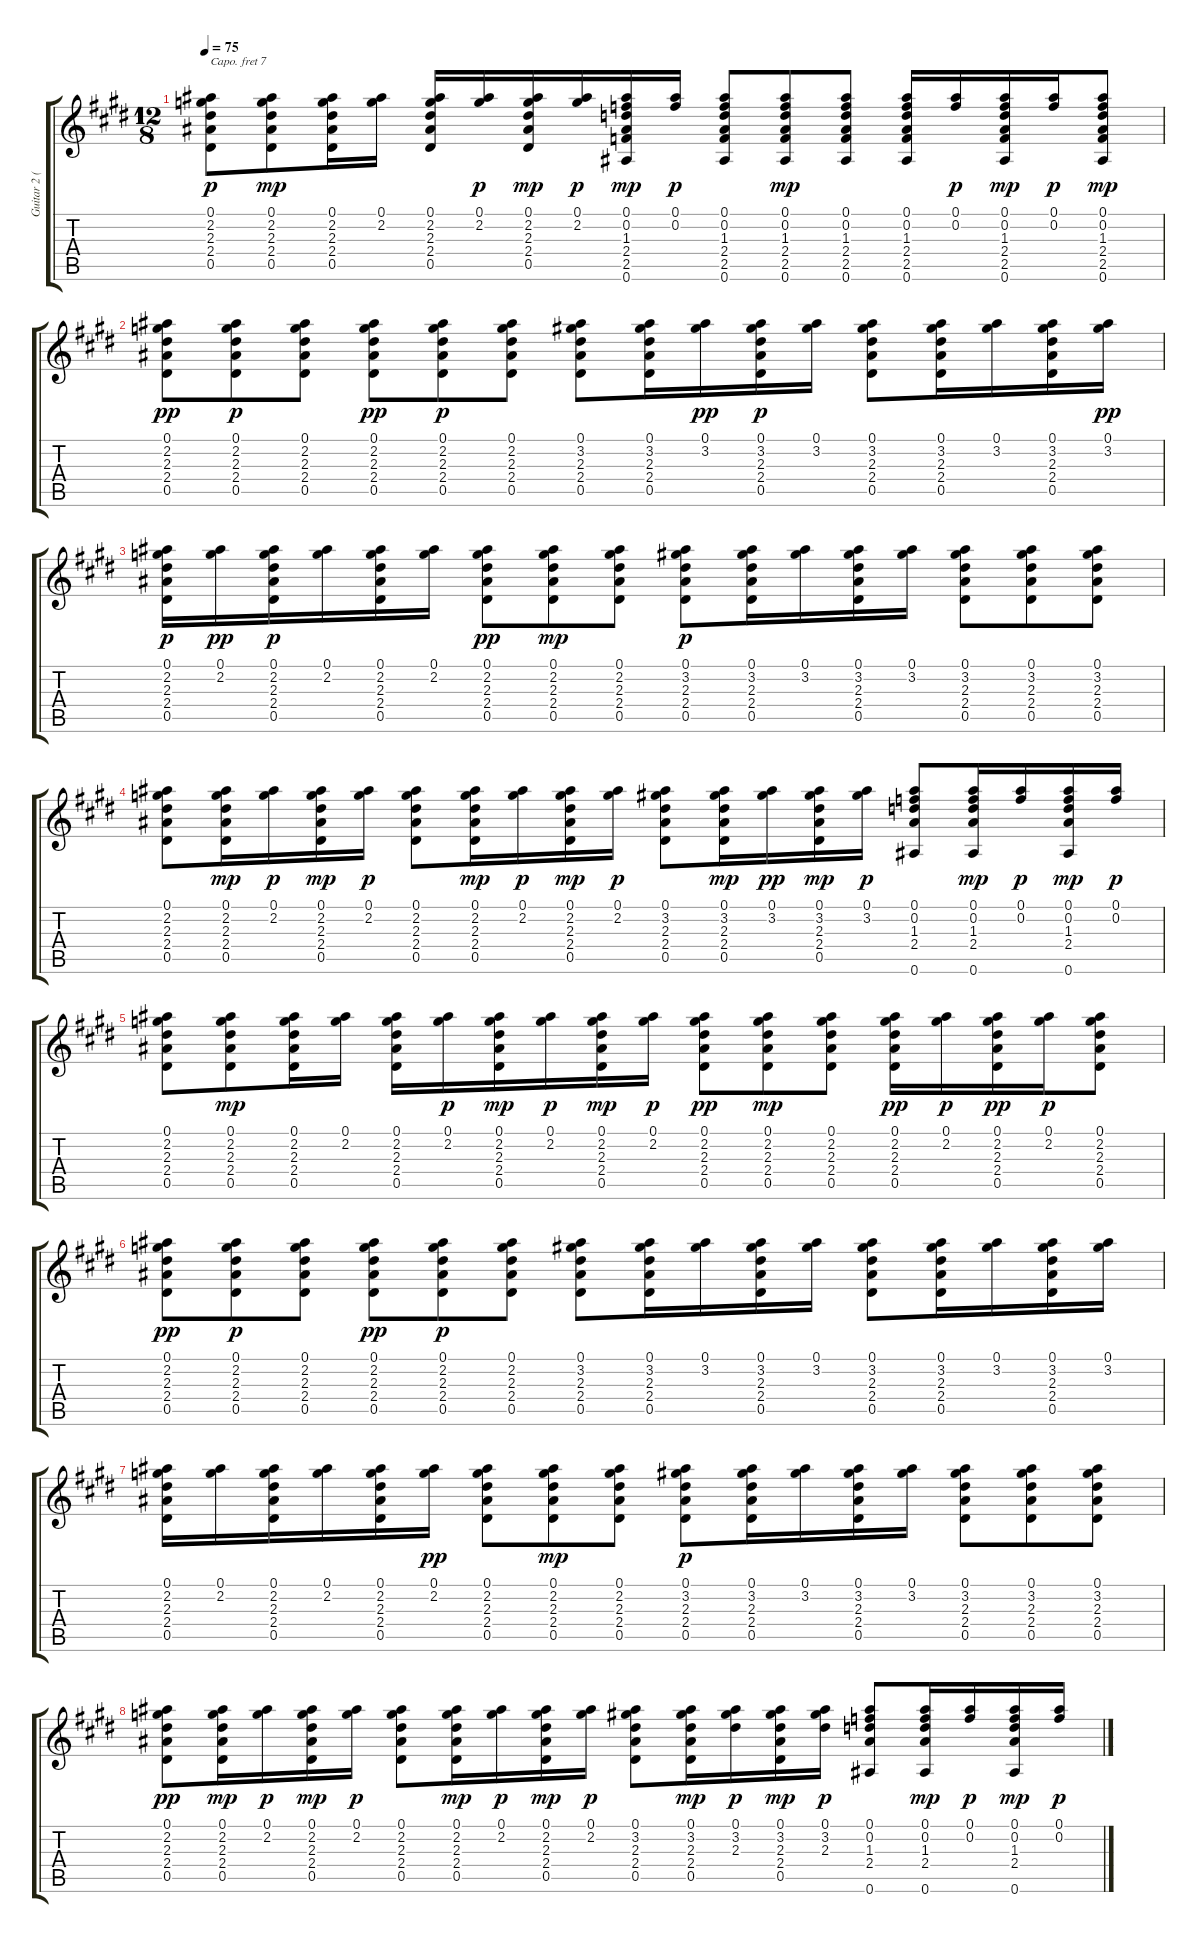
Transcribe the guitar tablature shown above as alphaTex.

\track ("Guitar 2 (Rhythm)" "Guitar 2 (") {instrument acousticguitarnylon}
\staff {score tabs}
\capo 7
\tuning (Eb4 Bb3 Gb3 Db3 Ab2 Eb2) {hide}
\ts (12 8)
\tempo 75
\clef g2
\ks e
(0.1 2.2 2.3 2.4 0.5).8{dy p} (0.1 2.2 2.3 2.4 0.5).8{dy mp} (0.1 2.2 2.3 2.4 0.5).16 (0.1 2.2).16 (0.1 2.2 2.3 2.4 0.5).16 (0.1 2.2).16{dy p} (0.1 2.2 2.3 2.4 0.5).16{dy mp} (0.1 2.2).16{dy p} (0.1 0.2 1.3 2.4 2.5 0.6).16{dy mp} (0.1 0.2).16{dy p} (0.1 0.2 1.3 2.4 2.5 0.6).8 (0.1 0.2 1.3 2.4 2.5 0.6).8{dy mp} (0.1 0.2 1.3 2.4 2.5 0.6).8 (0.1 0.2 1.3 2.4 2.5 0.6).16 (0.1 0.2).16{dy p} (0.1 0.2 1.3 2.4 2.5 0.6).16{dy mp} (0.1 0.2).16{dy p} (0.1 0.2 1.3 2.4 2.5 0.6).8{dy mp} |
(0.1 2.2 2.3 2.4 0.5).8{dy pp} (0.1 2.2 2.3 2.4 0.5).8{dy p} (0.1 2.2 2.3 2.4 0.5).8 (0.1 2.2 2.3 2.4 0.5).8{dy pp} (0.1 2.2 2.3 2.4 0.5).8{dy p} (0.1 2.2 2.3 2.4 0.5).8 (0.1 3.2 2.3 2.4 0.5).8 (0.1 3.2 2.3 2.4 0.5).16 (0.1 3.2).16{dy pp} (0.1 3.2 2.3 2.4 0.5).16{dy p} (0.1 3.2).16 (0.1 3.2 2.3 2.4 0.5).8 (0.1 3.2 2.3 2.4 0.5).16 (0.1 3.2).16 (0.1 3.2 2.3 2.4 0.5).16 (0.1 3.2).16{dy pp} |
(0.1 2.2 2.3 2.4 0.5).16{dy p} (0.1 2.2).16{dy pp} (0.1 2.2 2.3 2.4 0.5).16{dy p} (0.1 2.2).16 (0.1 2.2 2.3 2.4 0.5).16 (0.1 2.2).16 (0.1 2.2 2.3 2.4 0.5).8{dy pp} (0.1 2.2 2.3 2.4 0.5).8{dy mp} (0.1 2.2 2.3 2.4 0.5).8 (0.1 3.2 2.3 2.4 0.5).8{dy p} (0.1 3.2 2.3 2.4 0.5).16 (0.1 3.2).16 (0.1 3.2 2.3 2.4 0.5).16 (0.1 3.2).16 (0.1 3.2 2.3 2.4 0.5).8 (0.1 3.2 2.3 2.4 0.5).8 (0.1 3.2 2.3 2.4 0.5).8 |
(0.1 2.2 2.3 2.4 0.5).8 (0.1 2.2 2.3 2.4 0.5).16{dy mp} (0.1 2.2).16{dy p} (0.1 2.2 2.3 2.4 0.5).16{dy mp} (0.1 2.2).16{dy p} (0.1 2.2 2.3 2.4 0.5).8 (0.1 2.2 2.3 2.4 0.5).16{dy mp} (0.1 2.2).16{dy p} (0.1 2.2 2.3 2.4 0.5).16{dy mp} (0.1 2.2).16{dy p} (0.1 3.2 2.3 2.4 0.5).8 (0.1 3.2 2.3 2.4 0.5).16{dy mp} (0.1 3.2).16{dy pp} (0.1 3.2 2.3 2.4 0.5).16{dy mp} (0.1 3.2).16{dy p} (0.1 0.2 1.3 2.4 0.6).8 (0.1 0.2 1.3 2.4 0.6).16{dy mp} (0.1 0.2).16{dy p} (0.1 0.2 1.3 2.4 0.6).16{dy mp} (0.1 0.2).16{dy p} |
(0.1 2.2 2.3 2.4 0.5).8 (0.1 2.2 2.3 2.4 0.5).8{dy mp} (0.1 2.2 2.3 2.4 0.5).16 (0.1 2.2).16 (0.1 2.2 2.3 2.4 0.5).16 (0.1 2.2).16{dy p} (0.1 2.2 2.3 2.4 0.5).16{dy mp} (0.1 2.2).16{dy p} (0.1 2.2 2.3 2.4 0.5).16{dy mp} (0.1 2.2).16{dy p} (0.1 2.2 2.3 2.4 0.5).8{dy pp} (0.1 2.2 2.3 2.4 0.5).8{dy mp} (0.1 2.2 2.3 2.4 0.5).8 (0.1 2.2 2.3 2.4 0.5).16{dy pp} (0.1 2.2).16{dy p} (0.1 2.2 2.3 2.4 0.5).16{dy pp} (0.1 2.2).16{dy p} (0.1 2.2 2.3 2.4 0.5).8 |
(0.1 2.2 2.3 2.4 0.5).8{dy pp} (0.1 2.2 2.3 2.4 0.5).8{dy p} (0.1 2.2 2.3 2.4 0.5).8 (0.1 2.2 2.3 2.4 0.5).8{dy pp} (0.1 2.2 2.3 2.4 0.5).8{dy p} (0.1 2.2 2.3 2.4 0.5).8 (0.1 3.2 2.3 2.4 0.5).8 (0.1 3.2 2.3 2.4 0.5).16 (0.1 3.2).16 (0.1 3.2 2.3 2.4 0.5).16 (0.1 3.2).16 (0.1 3.2 2.3 2.4 0.5).8 (0.1 3.2 2.3 2.4 0.5).16 (0.1 3.2).16 (0.1 3.2 2.3 2.4 0.5).16 (0.1 3.2).16 |
(0.1 2.2 2.3 2.4 0.5).16 (0.1 2.2).16 (0.1 2.2 2.3 2.4 0.5).16 (0.1 2.2).16 (0.1 2.2 2.3 2.4 0.5).16 (0.1 2.2).16{dy pp} (0.1 2.2 2.3 2.4 0.5).8 (0.1 2.2 2.3 2.4 0.5).8{dy mp} (0.1 2.2 2.3 2.4 0.5).8 (0.1 3.2 2.3 2.4 0.5).8{dy p} (0.1 3.2 2.3 2.4 0.5).16 (0.1 3.2).16 (0.1 3.2 2.3 2.4 0.5).16 (0.1 3.2).16 (0.1 3.2 2.3 2.4 0.5).8 (0.1 3.2 2.3 2.4 0.5).8 (0.1 3.2 2.3 2.4 0.5).8 |
(0.1 2.2 2.3 2.4 0.5).8{dy pp} (0.1 2.2 2.3 2.4 0.5).16{dy mp} (0.1 2.2).16{dy p} (0.1 2.2 2.3 2.4 0.5).16{dy mp} (0.1 2.2).16{dy p} (0.1 2.2 2.3 2.4 0.5).8 (0.1 2.2 2.3 2.4 0.5).16{dy mp} (0.1 2.2).16{dy p} (0.1 2.2 2.3 2.4 0.5).16{dy mp} (0.1 2.2).16{dy p} (0.1 3.2 2.3 2.4 0.5).8 (0.1 3.2 2.3 2.4 0.5).16{dy mp} (0.1 3.2 2.3).16{dy p} (0.1 3.2 2.3 2.4 0.5).16{dy mp} (0.1 3.2 2.3).16{dy p} (0.1 0.2 1.3 2.4 0.6).8 (0.1 0.2 1.3 2.4 0.6).16{dy mp} (0.1 0.2).16{dy p} (0.1 0.2 1.3 2.4 0.6).16{dy mp} (0.1 0.2).16{dy p}
